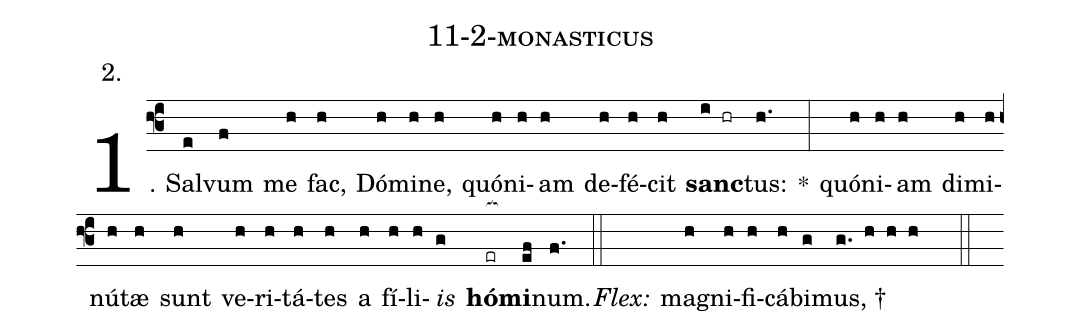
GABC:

name: 11-2-monasticus;
annotation: 2.;
%%
(f3)1. Sal(e)vum(f) me(h) fac,(h) Dó(h)mi(h)ne,(h) quón(h)i(h)am(h) de(h)fé(h)cit(h) <b>sanc</b>(i hr)tus:(h.) *(:) quón(h)i(h)am(h) di(h)mi(h)nú(h)tæ(h) sunt(h) ve(h)ri(h)tá(h)tes(h) a(h) fí(h)li(h)<i>is</i>(g) <b>hó</b>(er[ocb:1{])<b>mi</b>(ef[ocb:0}])num.(f.) (::)
<i>Flex:</i>()  ma(h)gni(h)fi(h)cá(h)bi(g)mus, †(g. h h h  ::)
